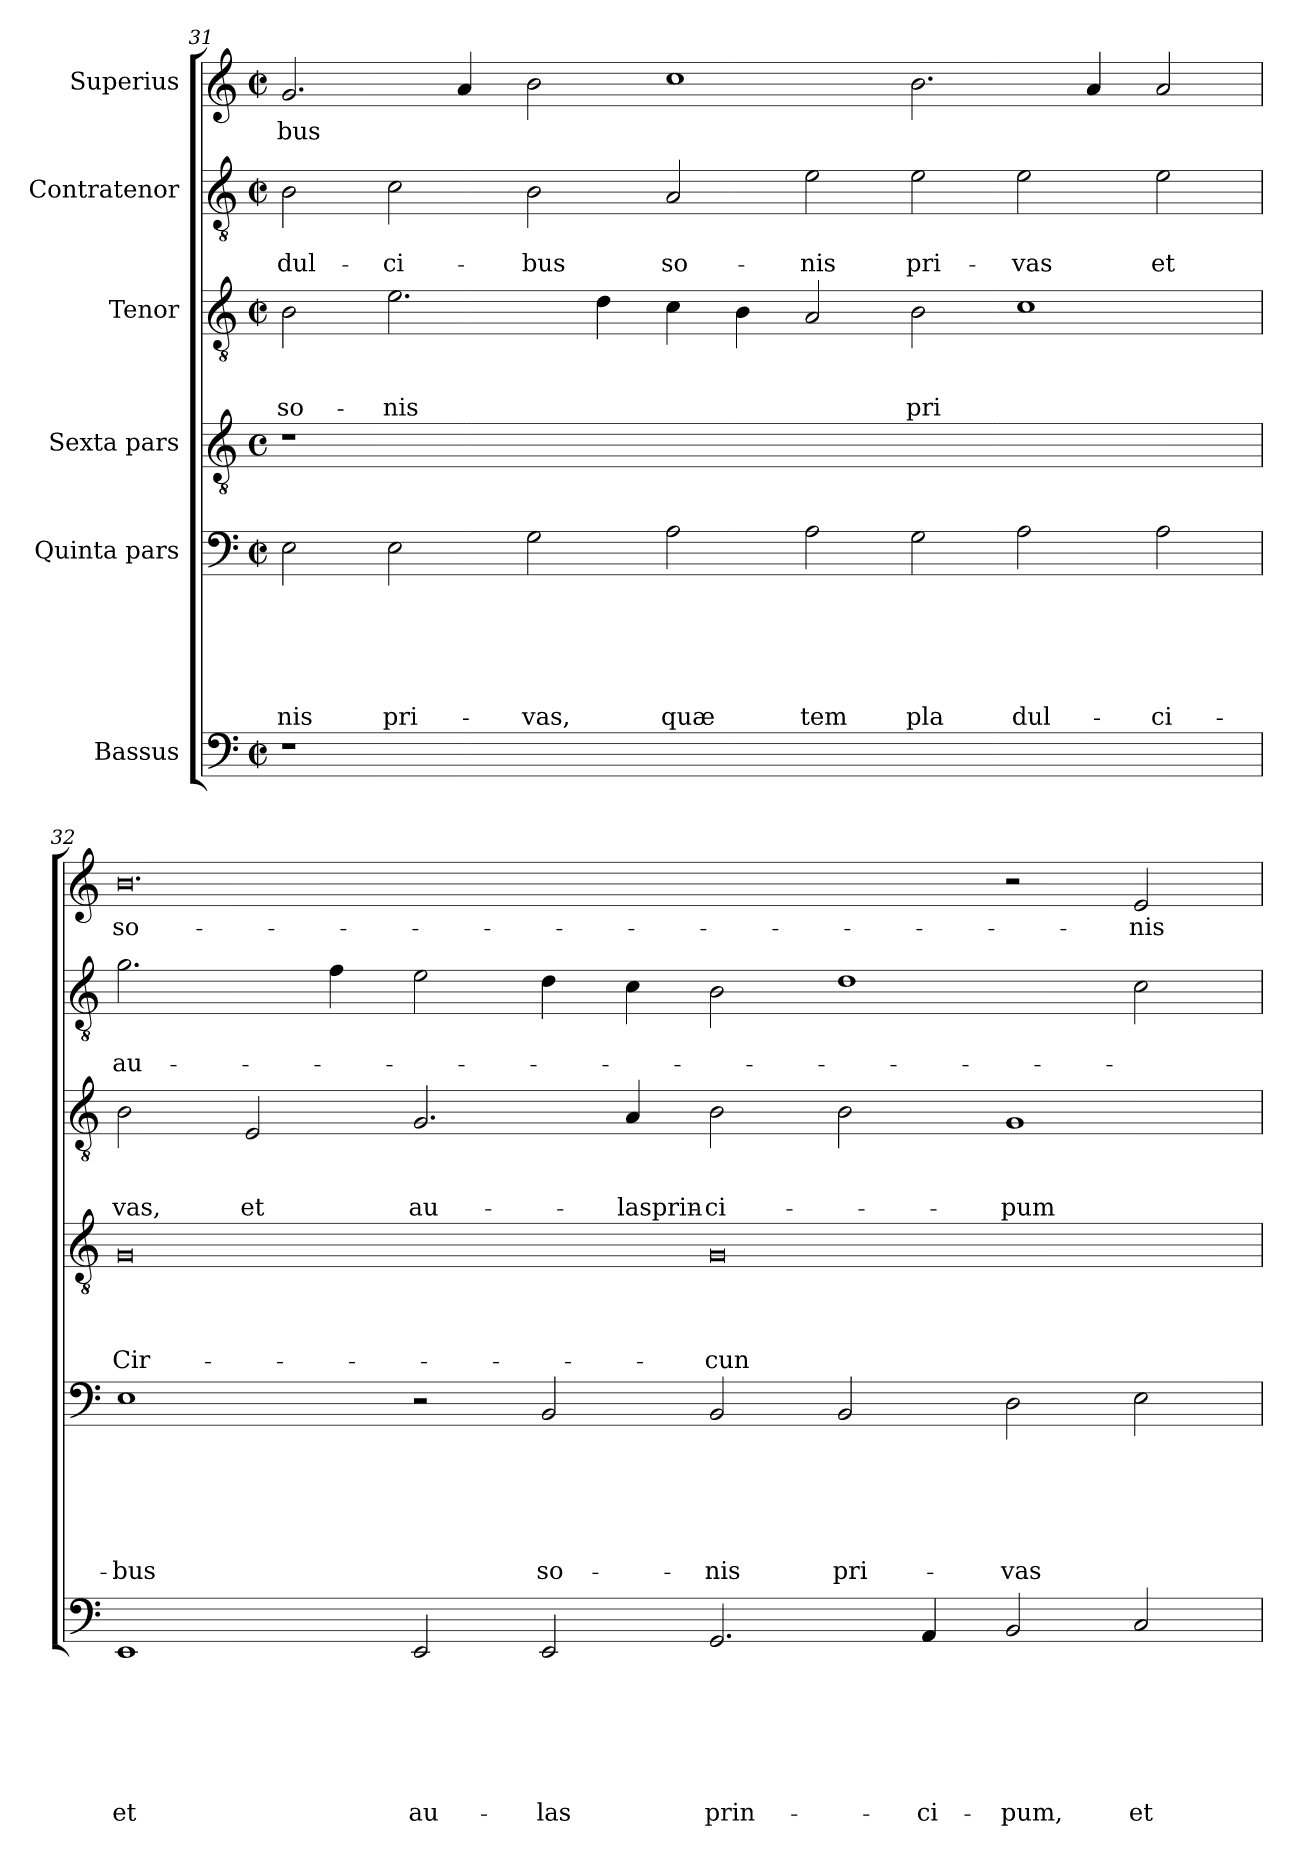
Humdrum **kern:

**kern	**text	**text	**text	**text	**text	**text	**text	**kern	**text	**text	**text	**text	**text	**text	**kern	**text	**text	**text	**text	**kern	**text	**text	**text	**kern	**text	**text	**kern	**text
*part6	*part6	*part6	*part6	*part6	*part6	*part6	*part6	*part5	*part5	*part5	*part5	*part5	*part5	*part5	*part4	*part4	*part4	*part4	*part4	*part3	*part3	*part3	*part3	*part2	*part2	*part2	*part1	*part1
*staff6	*staff6	*staff6	*staff6	*staff6	*staff6	*staff6	*staff6	*staff5	*staff5	*staff5	*staff5	*staff5	*staff5	*staff5	*staff4	*staff4	*staff4	*staff4	*staff4	*staff3	*staff3	*staff3	*staff3	*staff2	*staff2	*staff2	*staff1	*staff1
*I"Bassus	*	*	*	*	*	*	*	*I"Quinta pars	*	*	*	*	*	*	*I"Sexta pars	*	*	*	*	*I"Tenor	*	*	*	*I"Contratenor	*	*	*I"Superius	*
*clefF4	*	*	*	*	*	*	*	*clefF4	*	*	*	*	*	*	*clefGv2	*	*	*	*	*clefGv2	*	*	*	*clefGv2	*	*	*clefG2	*
*k[]	*	*	*	*	*	*	*	*k[]	*	*	*	*	*	*	*k[]	*	*	*	*	*k[]	*	*	*	*k[]	*	*	*k[]	*
*C:	*	*	*	*	*	*	*	*C:	*	*	*	*	*	*	*C:	*	*	*	*	*C:	*	*	*	*C:	*	*	*C:	*
*M2/2	*	*	*	*	*	*	*	*M2/2	*	*	*	*	*	*	*M4/4	*	*	*	*	*M2/2	*	*	*	*M2/2	*	*	*M2/2	*
*met(c|)	*	*	*	*	*	*	*	*met(c|)	*	*	*	*	*	*	*met(c)	*	*	*	*	*met(c|)	*	*	*	*met(c|)	*	*	*met(c|)	*
=31	=31	=31	=31	=31	=31	=31	=31	=31	=31	=31	=31	=31	=31	=31	=31	=31	=31	=31	=31	=31	=31	=31	=31	=31	=31	=31	=31	=31
!	!	!	!	!	!	!	!	!	!	!	!	!	!	!LO:LY:b	!	!	!	!	!	!	!	!	!LO:LY:b	!	!	!LO:LY:b	!	!LO:LY:b
1r	.	.	.	.	.	.	.	2E\	.	.	.	.	.	-nis	1r	.	.	.	.	2B\	.	.	so-	2B\	.	dul-	2.g/	-bus
!	!	!	!	!	!	!	!	!	!	!	!	!	!	!LO:LY:b	!	!	!	!	!	!	!	!	!LO:LY:b	!	!	!LO:LY:b	!	!
.	.	.	.	.	.	.	.	2E\	.	.	.	.	.	pri-	.	.	.	.	.	2.e\	.	.	-nis	2c\	.	-ci-	.	.
.	.	.	.	.	.	.	.	.	.	.	.	.	.	.	.	.	.	.	.	.	.	.	.	.	.	.	4a/	.
!	!	!	!	!	!	!	!	!	!	!	!	!	!	!LO:LY:b	!	!	!	!	!	!	!	!	!	!	!	!LO:LY:b	!	!
0.ryy	.	.	.	.	.	.	.	2G\	.	.	.	.	.	-vas,	0.ryy	.	.	.	.	.	.	.	.	2B\	.	-bus	2b\	.
.	.	.	.	.	.	.	.	.	.	.	.	.	.	.	.	.	.	.	.	4d\	.	.	.	.	.	.	.	.
!	!	!	!	!	!	!	!	!	!	!	!	!	!	!LO:LY:b	!	!	!	!	!	!	!	!	!	!	!	!LO:LY:b	!	!
.	.	.	.	.	.	.	.	2A\	.	.	.	.	.	quæ	.	.	.	.	.	4c\	.	.	.	2A/	.	so-	1cc	.
.	.	.	.	.	.	.	.	.	.	.	.	.	.	.	.	.	.	.	.	4B\	.	.	.	.	.	.	.	.
!	!	!	!	!	!	!	!	!	!	!	!	!	!	!LO:LY:b	!	!	!	!	!	!	!	!	!	!	!	!LO:LY:b	!	!
.	.	.	.	.	.	.	.	2A\	.	.	.	.	.	tem	.	.	.	.	.	2A/	.	.	.	2e\	.	-nis	.	.
!	!	!	!	!	!	!	!	!	!	!	!	!	!	!LO:LY:b	!	!	!	!	!	!	!	!	!LO:LY:b	!	!	!LO:LY:b	!	!
.	.	.	.	.	.	.	.	2G\	.	.	.	.	.	pla	.	.	.	.	.	2B\	.	.	pri	2e\	.	pri-	2.b\	.
!	!	!	!	!	!	!	!	!	!	!	!	!	!	!LO:LY:b	!	!	!	!	!	!	!	!	!	!	!	!LO:LY:b	!	!
.	.	.	.	.	.	.	.	2A\	.	.	.	.	.	dul-	.	.	.	.	.	1c	.	.	.	2e\	.	-vas	.	.
.	.	.	.	.	.	.	.	.	.	.	.	.	.	.	.	.	.	.	.	.	.	.	.	.	.	.	4a/	.
!	!	!	!	!	!	!	!	!	!	!	!	!	!	!LO:LY:b	!	!	!	!	!	!	!	!	!	!	!	!LO:LY:b	!	!
.	.	.	.	.	.	.	.	2A\	.	.	.	.	.	-ci-	.	.	.	.	.	.	.	.	.	2e\	.	et	2a/	.
=32	=32	=32	=32	=32	=32	=32	=32	=32	=32	=32	=32	=32	=32	=32	=32	=32	=32	=32	=32	=32	=32	=32	=32	=32	=32	=32	=32	=32
!	!	!	!	!	!	!	!LO:LY:b	!	!	!	!	!	!	!LO:LY:b	!	!	!	!	!LO:LY:b	!	!	!	!LO:LY:b	!	!	!LO:LY:b	!	!LO:LY:b
1EE	.	.	.	.	.	.	et	1E	.	.	.	.	.	-bus	0G	.	.	.	Cir-	2B\	.	.	vas,	2.g\	.	au-	0.b	so-
!	!	!	!	!	!	!	!	!	!	!	!	!	!	!	!	!	!	!	!	!	!	!	!LO:LY:b	!	!	!	!	!
.	.	.	.	.	.	.	.	.	.	.	.	.	.	.	.	.	.	.	.	2E/	.	.	et	.	.	.	.	.
.	.	.	.	.	.	.	.	.	.	.	.	.	.	.	.	.	.	.	.	.	.	.	.	4f\	.	.	.	.
!	!	!	!	!	!	!	!LO:LY:b	!	!	!	!	!	!	!	!	!	!	!	!	!	!	!	!LO:LY:b	!	!	!	!	!
2EE/	.	.	.	.	.	.	au-	2r	.	.	.	.	.	.	.	.	.	.	.	2.G/	.	.	au-	2e\	.	.	.	.
!	!	!	!	!	!	!	!LO:LY:b	!	!	!	!	!	!	!LO:LY:b	!	!	!	!	!	!	!	!	!	!	!	!	!	!
2EE/	.	.	.	.	.	.	-las	2BB/	.	.	.	.	.	so-	.	.	.	.	.	.	.	.	.	4d\	.	.	.	.
!	!	!	!	!	!	!	!	!	!	!	!	!	!	!	!	!	!	!	!	!	!	!	!LO:LY:b	!	!	!	!	!
.	.	.	.	.	.	.	.	.	.	.	.	.	.	.	.	.	.	.	.	4A/	.	.	-lasprin-	4c\	.	.	.	.
!	!	!	!	!	!	!	!LO:LY:b	!	!	!	!	!	!	!LO:LY:b	!	!	!	!	!LO:LY:b	!	!	!	!LO:LY:b	!	!	!	!	!
2.GG/	.	.	.	.	.	.	prin-	2BB/	.	.	.	.	.	-nis	0G	.	.	.	-cun-	2B\	.	.	-ci-	2B\	.	.	.	.
!	!	!	!	!	!	!	!	!	!	!	!	!	!	!LO:LY:b	!	!	!	!	!	!	!	!	!	!	!	!	!	!
.	.	.	.	.	.	.	.	2BB/	.	.	.	.	.	pri-	.	.	.	.	.	2B\	.	.	.	1d	.	.	.	.
!	!	!	!	!	!	!	!LO:LY:b	!	!	!	!	!	!	!	!	!	!	!	!	!	!	!	!	!	!	!	!	!
4AA/	.	.	.	.	.	.	-ci-	.	.	.	.	.	.	.	.	.	.	.	.	.	.	.	.	.	.	.	.	.
!	!	!	!	!	!	!	!LO:LY:b	!	!	!	!	!	!	!LO:LY:b	!	!	!	!	!	!	!	!	!LO:LY:b	!	!	!	!	!
2BB/	.	.	.	.	.	.	-pum,	2D\	.	.	.	.	.	-vas	.	.	.	.	.	1G	.	.	-pum	.	.	.	2r	.
!	!	!	!	!	!	!	!LO:LY:b	!	!	!	!	!	!	!	!	!	!	!	!	!	!	!	!	!	!	!	!	!LO:LY:b
2C/	.	.	.	.	.	.	et	2E\	.	.	.	.	.	.	.	.	.	.	.	.	.	.	.	2c\	.	.	2e/	-nis
=	=	=	=	=	=	=	=	=	=	=	=	=	=	=	=	=	=	=	=	=	=	=	=	=	=	=	=	=
*-	*-	*-	*-	*-	*-	*-	*-	*-	*-	*-	*-	*-	*-	*-	*-	*-	*-	*-	*-	*-	*-	*-	*-	*-	*-	*-	*-	*-
